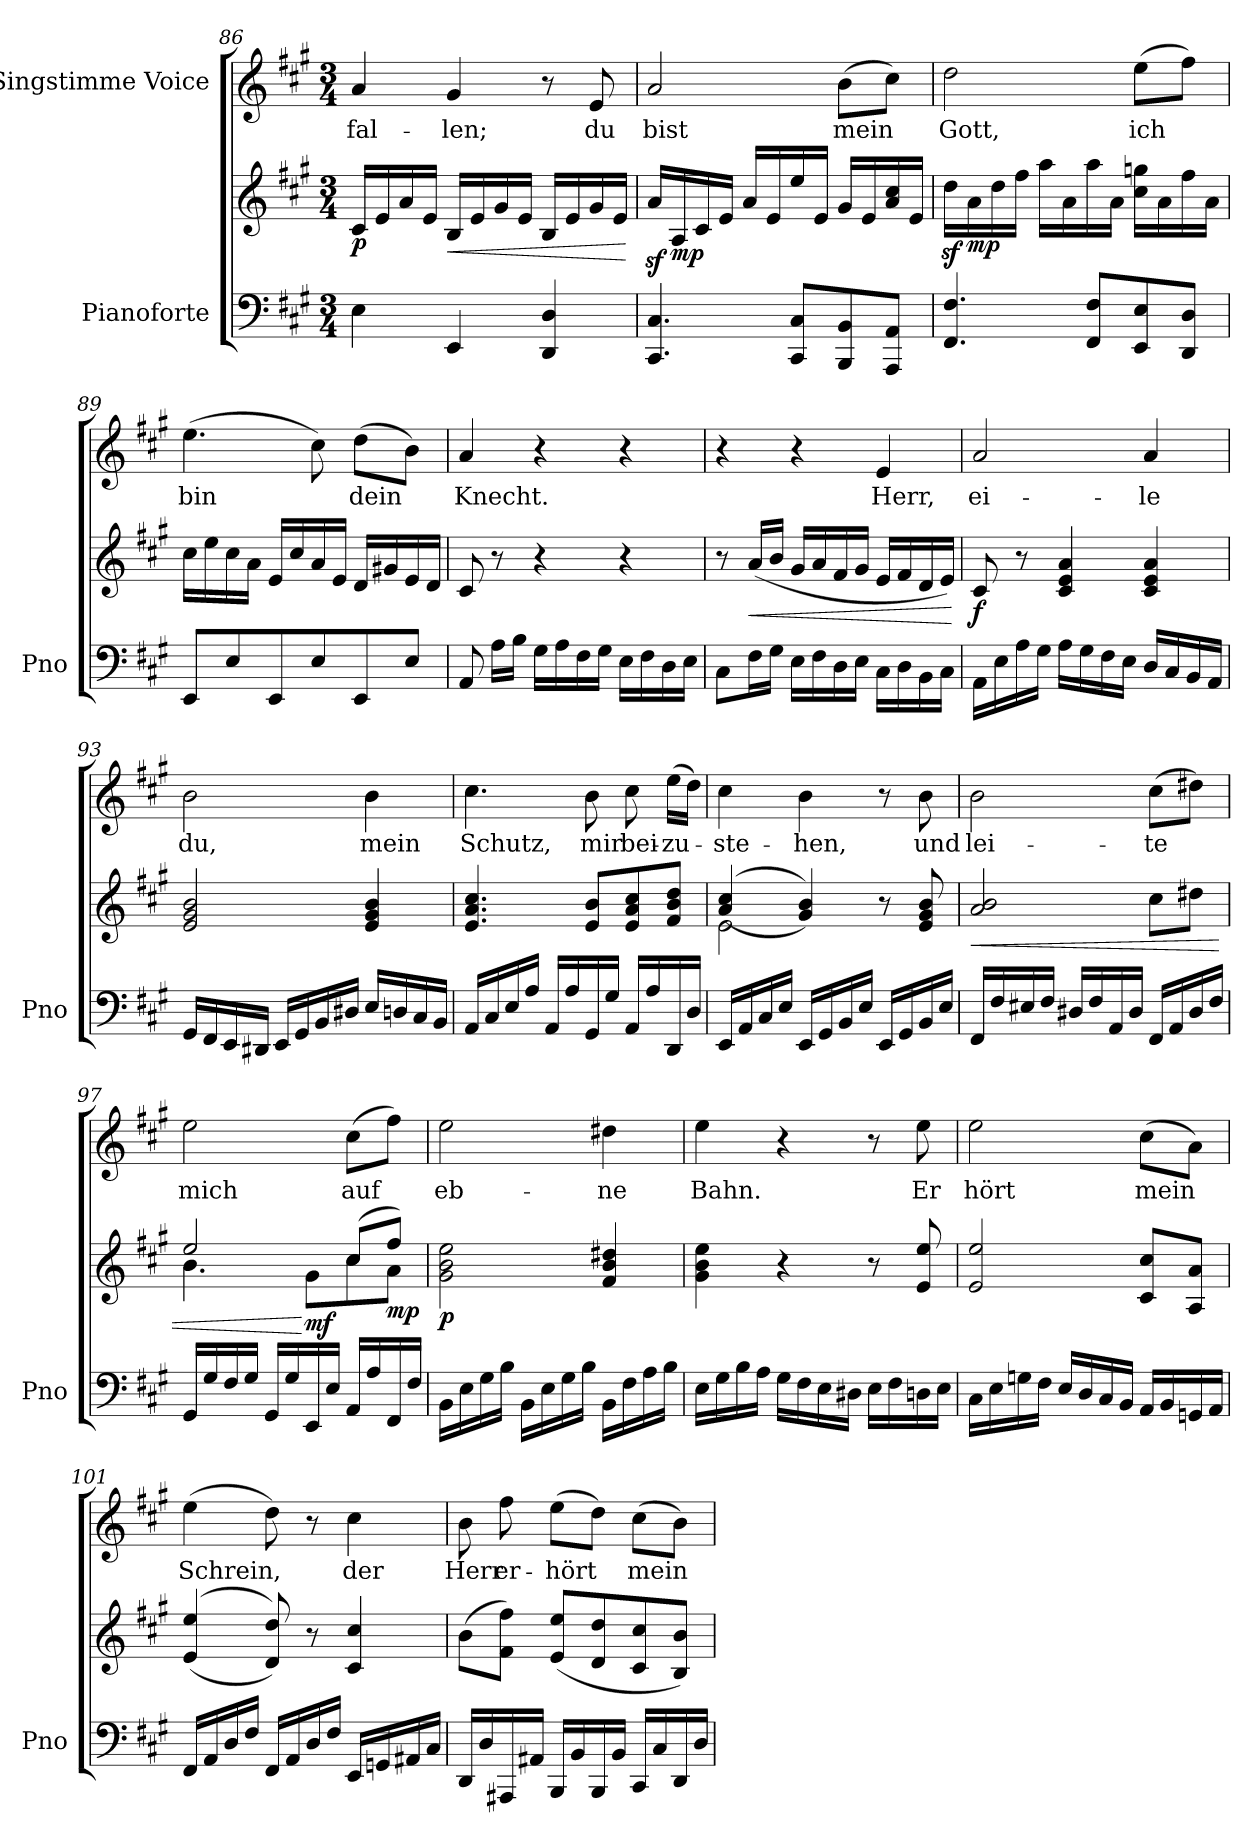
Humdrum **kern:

**kern	**kern	**dynam	**kern	**text
*part2	*part2	*part2	*part1	*part1
*staff3	*staff2	*staff2/3	*staff1	*staff1
*I"Pianoforte	*	*	*I"Singstimme Voice	*
*I'Pno	*	*	*	*
!!LO:LB:g=z
*clefF4	*clefG2	*	*clefG2	*
*k[f#c#g#]	*k[f#c#g#]	*	*k[f#c#g#]	*
*M3/4	*M3/4	*	*M3/4	*
=86	=86	=86	=86	=86
!	!	!LO:DY:b	!	!LO:LY:b
4E\	16c#/LL	p	4a/	-fal-
.	16e/	.	.	.
.	16a/	.	.	.
.	16e/JJ	.	.	.
!	!	!LO:HP:b	!	!LO:LY:b
4EE/	16B/LL	<	4g#/	-len;
.	16e/	.	.	.
.	16g#/	.	.	.
.	16e/JJ	.	.	.
4DD/ 4D/	16B/LL	.	8r	.
.	16e/	.	.	.
!	!	!	!	!LO:LY:b
.	16g#/	.	8e/	du
.	16e/JJ	.	.	.
.	.	[	.	.
=87	=87	=87	=87	=87
!	!	!	!	!LO:LY:b
4.CC#/ 4.C#/	16az</LL	.	2a/	bist
!	!	!LO:DY:b	!	!
.	16A/	mp	.	.
.	16c#/	.	.	.
.	16e/JJ	.	.	.
.	16a/LL	.	.	.
.	16e/	.	.	.
8CC#/ 8C#/L	16ee/	.	.	.
.	16e/JJ	.	.	.
!	!	!	!	!LO:LY:b
8BBB/ 8BB/	16g#/LL	.	(8b\L	mein
.	16e/	.	.	.
8AAA/ 8AA/J	16a/ 16cc#/	.	8cc#\J)	.
.	16e/JJ	.	.	.
=88	=88	=88	=88	=88
!	!	!	!	!LO:LY:b
4.FF#/ 4.F#/	16ddz<\LL	.	2dd\	Gott,
!	!	!LO:DY:b	!	!
.	16a\	mp	.	.
.	16dd\	.	.	.
.	16ff#\JJ	.	.	.
.	16aa\LL	.	.	.
.	16a\	.	.	.
8FF#/ 8F#/L	16aa\	.	.	.
.	16a\JJ	.	.	.
!	!	!	!	!LO:LY:b
8EE/ 8E/	16cc#\ 16ggn\LL	.	(8ee\L	ich
.	16a\	.	.	.
8DD/ 8D/J	16ff#\	.	8ff#\J)	.
.	16a\JJ	.	.	.
=89	=89	=89	=89	=89
!	!	!	!	!LO:LY:b
8EE/L	16cc#\LL	.	(4.ee\	bin
.	16ee\	.	.	.
8E/	16cc#\	.	.	.
.	16a\JJ	.	.	.
8EE/	16e/LL	.	.	.
.	16cc#/	.	.	.
8E/	16a/	.	8cc#\)	.
.	16e/JJ	.	.	.
!	!	!	!	!LO:LY:b
8EE/	16d/LL	.	(8dd\L	dein
.	16g#X/	.	.	.
8E/J	16e/	.	8b\J)	.
.	16d/JJ	.	.	.
!!LO:LB:g=z
=90	=90	=90	=90	=90
!	!	!	!	!LO:LY:b
8AA/	8c#/	.	4a/	Knecht.
16A\LL	8r	.	.	.
16B\JJ	.	.	.	.
16G#\LL	4r	.	4r	.
16A\	.	.	.	.
16F#\	.	.	.	.
16G#\JJ	.	.	.	.
16E\LL	4r	.	4r	.
16F#\	.	.	.	.
16D\	.	.	.	.
16E\JJ	.	.	.	.
=91	=91	=91	=91	=91
8C#\L	8r	.	4r	.
!	!	!LO:HP:b	!	!
16F#\L	(16a/LL	<	.	.
16G#\JJ	16b/JJ	.	.	.
16E\LL	16g#/LL	.	4r	.
16F#\	16a/	.	.	.
16D\	16f#/	.	.	.
16E\JJ	16g#/JJ	.	.	.
!	!	!	!	!LO:LY:b
16C#\LL	16e/LL	.	4e/	Herr,
16D\	16f#/	.	.	.
16BB\	16d/	.	.	.
16C#\JJ	16e/JJ)	.	.	.
.	.	[	.	.
=92	=92	=92	=92	=92
!	!	!LO:DY:b	!	!LO:LY:b
16AA\LL	8c#/	f	2a/	ei-
16E\	.	.	.	.
16A\	8r	.	.	.
16G#\JJ	.	.	.	.
16A\LL	4c#/ 4e/ 4a/	.	.	.
16G#\	.	.	.	.
16F#\	.	.	.	.
16E\JJ	.	.	.	.
!	!	!	!	!LO:LY:b
16D/LL	4c#/ 4e/ 4a/	.	4a/	-le
16C#/	.	.	.	.
16BB/	.	.	.	.
16AA/JJ	.	.	.	.
=93	=93	=93	=93	=93
!	!	!	!	!LO:LY:b
16GG#/LL	2e/ 2g#/ 2b/	.	2b\	du,
16FF#/	.	.	.	.
16EE/	.	.	.	.
16DD#X/JJ	.	.	.	.
16EE/LL	.	.	.	.
16GG#/	.	.	.	.
16BB/	.	.	.	.
16D#X/JJ	.	.	.	.
!	!	!	!	!LO:LY:b
16E/LL	4e/ 4g#/ 4b/	.	4b\	mein
16Dn/	.	.	.	.
16C#/	.	.	.	.
16BB/JJ	.	.	.	.
!!LO:LB:g=z
=94	=94	=94	=94	=94
!	!	!	!	!LO:LY:b
16AA/LL	4.e/ 4.a/ 4.cc#/	.	4.cc#\	Schutz,
16C#/	.	.	.	.
16E/	.	.	.	.
16A/JJ	.	.	.	.
16AA/LL	.	.	.	.
16A/	.	.	.	.
!	!	!	!	!LO:LY:b
16GG#/	8e/ 8b/L	.	8b\	mir
16G#/JJ	.	.	.	.
!	!	!	!	!LO:LY:b
16AA/LL	8e/ 8a/ 8cc#/	.	8cc#\	bei-
16A/	.	.	.	.
!	!	!	!	!LO:LY:b
16DD/	8f#/ 8b/ 8dd/J	.	(16ee\LL	-zu-
16D/JJ	.	.	16dd\JJ)	.
=95	=95	=95	=95	=95
*	*^	*	*	*
!	!	!	!	!	!LO:LY:b
16EE/LL	((4a/ 4cc#/	2e\	.	4cc#\	-ste-
16AA/	.	.	.	.	.
16C#/	.	.	.	.	.
16E/JJ	.	.	.	.	.
!	!	!	!	!	!LO:LY:b
16EE/LL	4g#/ 4b/))	.	.	4b\	-hen,
16GG#/	.	.	.	.	.
16BB/	.	.	.	.	.
16E/JJ	.	.	.	.	.
16EE/LL	8r	4ryy	.	8r	.
16GG#/	.	.	.	.	.
!	!	!	!	!	!LO:LY:b
16BB/	8e/ 8g#/ 8b/	.	.	8b\	und
16E/JJ	.	.	.	.	.
*	*v	*v	*	*	*
=96	=96	=96	=96	=96
!	!	!LO:HP:b	!	!LO:LY:b
16FF#/LL	2a/ 2b/	<	2b\	lei-
16F#/	.	.	.	.
16E#X/	.	.	.	.
16F#/JJ	.	.	.	.
16D#X/LL	.	.	.	.
16F#/	.	.	.	.
16AA/	.	.	.	.
16D#/JJ	.	.	.	.
!	!	!	!	!LO:LY:b
16FF#/LL	8cc#\L	.	(8cc#\L	-te
16AA/	.	.	.	.
16D#/	8dd#X\J	.	8dd#X\J)	.
16F#/JJ	.	.	.	.
=97	=97	=97	=97	=97
*	*^	*	*	*
!	!	!	!	!	!LO:LY:b
16GG#/LL	2ee/	4.b\	.	2ee\	mich
16G#/	.	.	.	.	.
16F#/	.	.	.	.	.
16G#/JJ	.	.	.	.	.
16GG#/LL	.	.	.	.	.
16G#/	.	.	.	.	.
!	!	!	!LO:DY:n=1:b	!	!
16EE/	.	8g#\L	[ mf	.	.
16E/JJ	.	.	.	.	.
!	!	!	!LO:DY:n=2:b	!	!LO:LY:b
!	!	!	!LO:DY:n=3:b	!	!
16AA/LL	(8cc#/L	8cc#\	mp mp	(8cc#\L	auf
16A/	.	.	.	.	.
!	!	!	!LO:DY:n=4:b	!	!
16FF#/	8ff#/J)	8a\J	mp	8ff#\J)	.
16F#/JJ	.	.	.	.	.
*	*v	*v	*	*	*
!!LO:PB:g=z
=98	=98	=98	=98	=98
!	!	!LO:DY:b	!	!LO:LY:b
16BB\LL	2g#\ 2b\ 2ee\	p	2ee\	eb-
16E\	.	.	.	.
16G#\	.	.	.	.
16B\JJ	.	.	.	.
16BB\LL	.	.	.	.
16E\	.	.	.	.
16G#\	.	.	.	.
16B\JJ	.	.	.	.
!	!	!	!	!LO:LY:b
16BB\LL	4f#/ 4b/ 4dd#X/	.	4dd#X\	-ne
16F#\	.	.	.	.
16A\	.	.	.	.
16B\JJ	.	.	.	.
=99	=99	=99	=99	=99
!	!	!	!	!LO:LY:b
16E\LL	4g#\ 4b\ 4ee\	.	4ee\	Bahn.
16G#\	.	.	.	.
16B\	.	.	.	.
16A\JJ	.	.	.	.
16G#\LL	4r	.	4r	.
16F#\	.	.	.	.
16E\	.	.	.	.
16D#X\JJ	.	.	.	.
16E\LL	8r	.	8r	.
16F#\	.	.	.	.
!	!	!	!	!LO:LY:b
16Dn\	8e/ 8ee/	.	8ee\	Er
16E\JJ	.	.	.	.
=100	=100	=100	=100	=100
!	!	!	!	!LO:LY:b
16C#\LL	2e/ 2ee/	.	2ee\	hört
16E\	.	.	.	.
16Gn\	.	.	.	.
16F#\JJ	.	.	.	.
16E/LL	.	.	.	.
16D/	.	.	.	.
16C#/	.	.	.	.
16BB/JJ	.	.	.	.
!	!	!	!	!LO:LY:b
16AA/LL	8c#/ 8cc#/L	.	(8cc#\L	mein
16BB/	.	.	.	.
16GGn/	8A/ 8a/J	.	8a\J)	.
16AA/JJ	.	.	.	.
=101	=101	=101	=101	=101
!	!	!	!	!LO:LY:b
16FF#/LL	((>4e/ 4ee/	.	(4ee\	Schrein,
16AA/	.	.	.	.
16D/	.	.	.	.
16F#/JJ	.	.	.	.
16FF#/LL	8d/ 8dd/))	.	8dd\)	.
16AA/	.	.	.	.
16D/	8r	.	8r	.
16F#/JJ	.	.	.	.
!	!	!	!	!LO:LY:b
16EE/LL	4c#/ 4cc#/	.	4cc#\	der
16GGn/	.	.	.	.
16AA#X/	.	.	.	.
16C#/JJ	.	.	.	.
!!LO:LB:g=z
=102	=102	=102	=102	=102
!	!	!	!	!LO:LY:b
16DD/LL	(8b\L	.	8b\	Herr
16D/	.	.	.	.
!	!	!	!	!LO:LY:b
16AAA#X/	8f#\ 8ff#\J)	.	8ff#\	er-
16AA#X/JJ	.	.	.	.
!	!	!	!	!LO:LY:b
16BBB/LL	(8e/ 8ee/L	.	(8ee\L	-hört
16BB/	.	.	.	.
16BBB/	8d/ 8dd/	.	8dd\J)	.
16BB/JJ	.	.	.	.
!	!	!	!	!LO:LY:b
16CC#/LL	8c#/ 8cc#/	.	(8cc#\L	mein
16C#/	.	.	.	.
16DD/	8B/ 8b/J)	.	8b\J)	.
16D/JJ	.	.	.	.
=	=	=	=	=
*-	*-	*-	*-	*-
